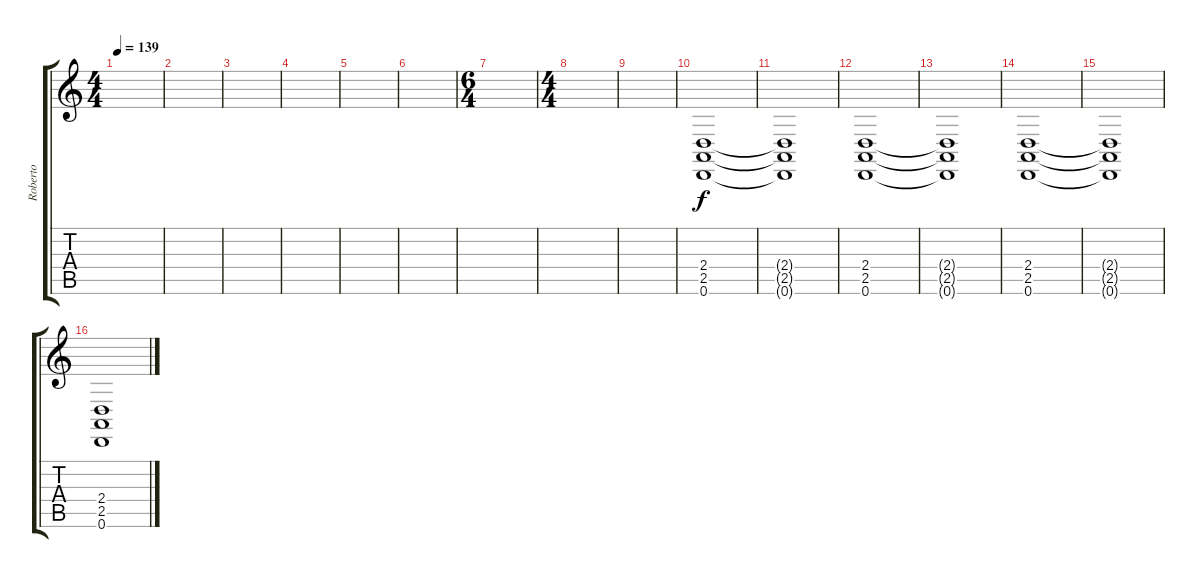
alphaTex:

\track ("Roberto" "Roberto") {instrument electricgrandpiano}
\staff {score tabs}
\tuning (D4 A3 F3 C3 G2 D2) {hide}
\ts (4 4)
\tempo 139
\clef g2
\ks c
|
|
|
|
|
|
\ts (6 4)
|
\ts (4 4)
|
|
(2.4 2.5 0.6).1 |
(2.4{t} 2.5{t} 0.6{t}).1 |
(2.4 2.5 0.6).1 |
(2.4{t} 2.5{t} 0.6{t}).1 |
(2.4 2.5 0.6).1{volume 7} |
(2.4{t} 2.5{t} 0.6{t}).1 |
(2.4 2.5 0.6).1
